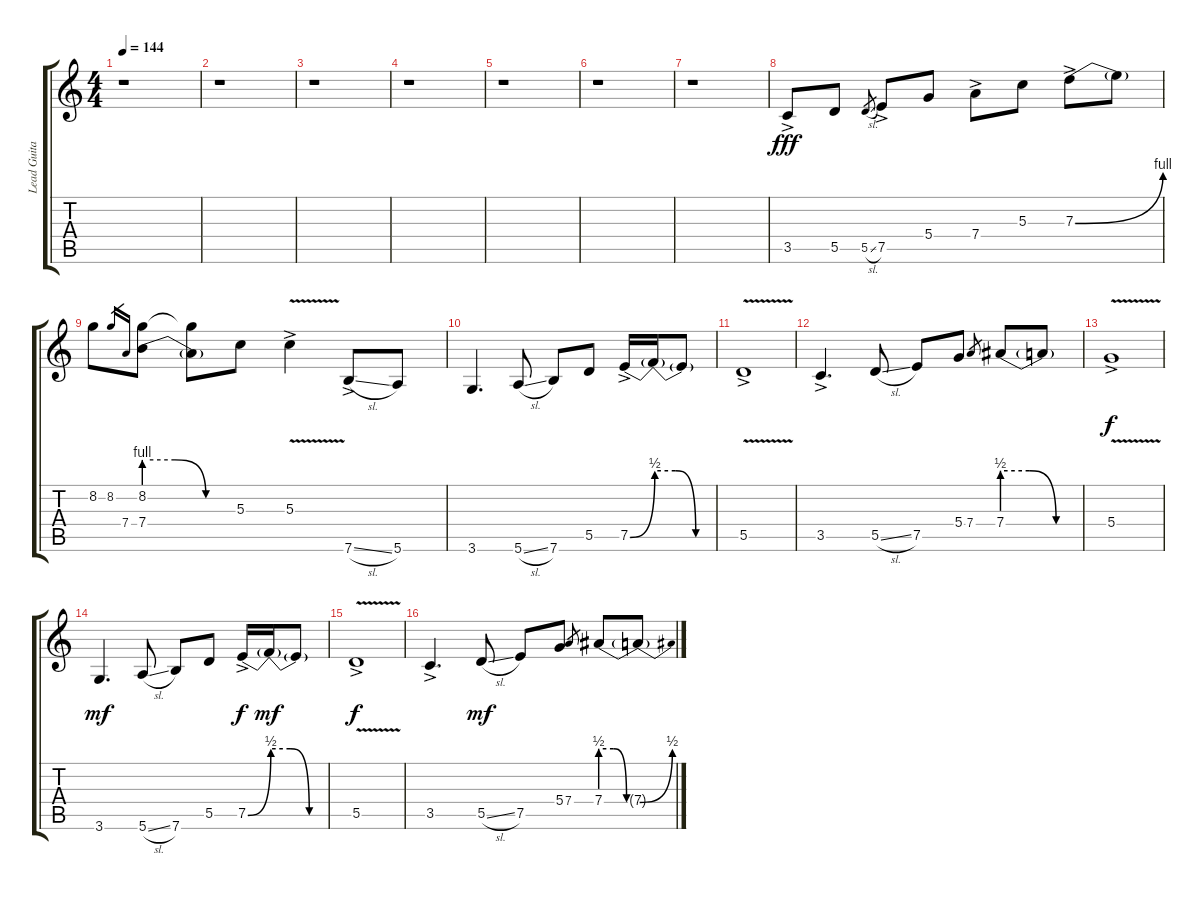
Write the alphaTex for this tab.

\track ("Lead Guitar" "Lead Guita") {instrument electricguitarclean}
\staff {score tabs}
\tuning (E4 B3 G3 D3 A2 E2) {hide}
\ts (4 4)
\tempo 144
\clef g2
\ks c
r.1{dy fff} |
r.1 |
r.1 |
r.1 |
r.1 |
r.1 |
r.1 |
3.5{ac}.8 5.5.8 5.5{sl}.8{gr} 7.5{ac}.8 5.4.8 7.4{ac}.8 5.3.8 7.3{be (bend 0 0 60 4) ac}.8 7.3{t}.8 |
8.2.8 8.2.16{gr} 7.4.16{gr} (8.2 7.4{be (custom 0 4 20 4 40 0 60 0)}).8 (8.2{t} 7.4{t}).8 5.3.8 5.3{v ac}.4 7.6{sl ac}.8 5.6.8 |
3.6.4{d} 5.6{sl}.8 7.6.8 5.5.8 7.5{be (bend 0 0 60 2) ac}.16 7.5{be (custom 0 2 20 2 40 0 60 0) t}.16 7.5{t}.8 |
5.5{v ac}.1 |
3.5{ac}.4{d} 5.5{sl}.8 7.5.8 5.4.8 7.4.8{gr} 7.4{be (custom 0 2 20 2 40 0 60 0)}.8 7.4{t}.8 |
5.4{v ac}.1{dy f} |
3.6.4{d dy mf} 5.6{sl}.8 7.6.8 5.5.8 7.5{be (bend 0 0 60 2) ac}.16{dy f} 7.5{be (custom 0 2 20 2 40 0 60 0) t}.16{dy mf} 7.5{t}.8 |
5.5{v ac}.1{dy f} |
3.5{ac}.4{d} 5.5{sl}.8{dy mf} 7.5.8 5.4.8 7.4.8{gr} 7.4{be (custom 0 2 20 2 40 0 60 0)}.8 7.4{be (bend 0 0 60 2) t}.8
